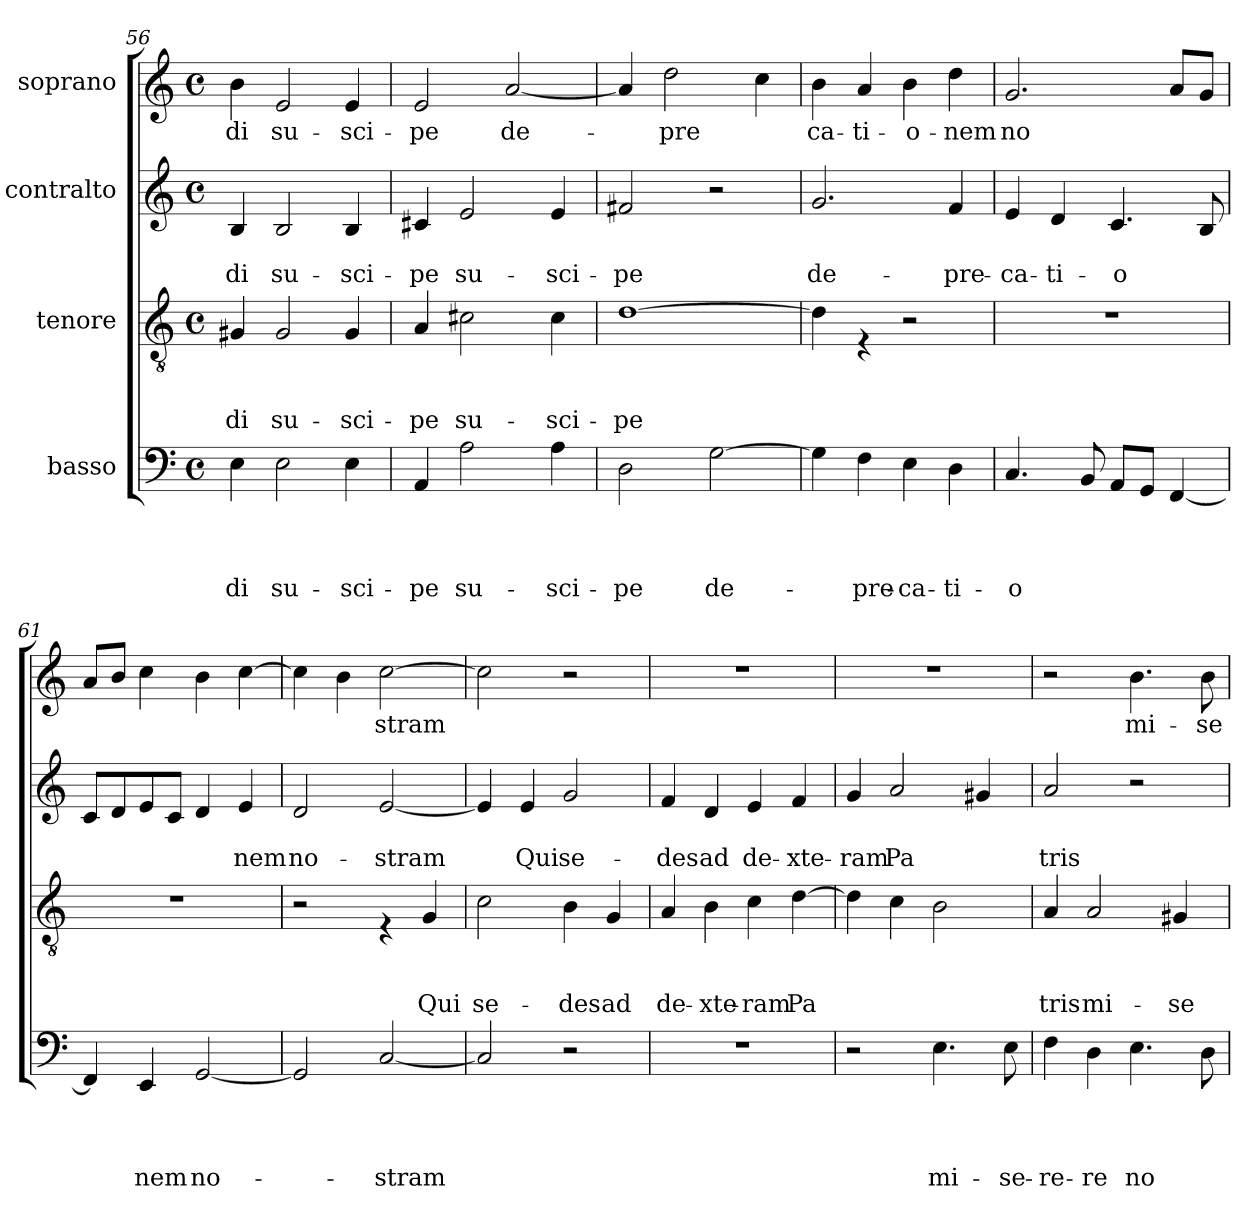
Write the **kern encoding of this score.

**kern	**text	**text	**text	**text	**kern	**text	**text	**text	**kern	**text	**text	**kern	**text
*part4	*part4	*part4	*part4	*part4	*part3	*part3	*part3	*part3	*part2	*part2	*part2	*part1	*part1
*staff4	*staff4	*staff4	*staff4	*staff4	*staff3	*staff3	*staff3	*staff3	*staff2	*staff2	*staff2	*staff1	*staff1
*I"basso	*	*	*	*	*I"tenore	*	*	*	*I"contralto	*	*	*I"soprano	*
*clefF4	*	*	*	*	*clefGv2	*	*	*	*clefG2	*	*	*clefG2	*
*k[]	*	*	*	*	*k[]	*	*	*	*k[]	*	*	*k[]	*
*C:	*	*	*	*	*C:	*	*	*	*C:	*	*	*C:	*
*M4/4	*	*	*	*	*M4/4	*	*	*	*M4/4	*	*	*M4/4	*
*met(c)	*	*	*	*	*met(c)	*	*	*	*met(c)	*	*	*met(c)	*
=56	=56	=56	=56	=56	=56	=56	=56	=56	=56	=56	=56	=56	=56
!	!	!	!	!LO:LY:b	!	!	!	!LO:LY:b	!	!	!LO:LY:b	!	!LO:LY:b
4E\	.	.	.	di	4G#X/	.	.	di	4B/	.	di	4b\	di
!	!	!	!	!LO:LY:b	!	!	!	!LO:LY:b	!	!	!LO:LY:b	!	!LO:LY:b
2E\	.	.	.	su-	2G#/	.	.	su-	2B/	.	su-	2e/	su-
!	!	!	!	!LO:LY:b	!	!	!	!LO:LY:b	!	!	!LO:LY:b	!	!LO:LY:b
4E\	.	.	.	-sci-	4G#/	.	.	-sci-	4B/	.	-sci-	4e/	-sci-
=57	=57	=57	=57	=57	=57	=57	=57	=57	=57	=57	=57	=57	=57
!	!	!	!	!LO:LY:b	!	!	!	!LO:LY:b	!	!	!LO:LY:b	!	!LO:LY:b
4AA/	.	.	.	-pe	4A/	.	.	-pe	4c#X/	.	-pe	2e/	-pe
!	!	!	!	!LO:LY:b	!	!	!	!LO:LY:b	!	!	!LO:LY:b	!	!
2A\	.	.	.	su-	2c#X\	.	.	su-	2e/	.	su-	.	.
!	!	!	!	!	!	!	!	!	!	!	!	!	!LO:LY:b
.	.	.	.	.	.	.	.	.	.	.	.	[<2a/	de-
!	!	!	!	!LO:LY:b	!	!	!	!LO:LY:b	!	!	!LO:LY:b	!	!
4A\	.	.	.	-sci-	4c#\	.	.	-sci-	4e/	.	-sci-	.	.
=58	=58	=58	=58	=58	=58	=58	=58	=58	=58	=58	=58	=58	=58
!	!	!	!	!LO:LY:b	!	!	!	!LO:LY:b	!	!	!LO:LY:b	!	!
2D\	.	.	.	-pe	[>1d	.	.	-pe	2f#X/	.	-pe	4a/]	.
!	!	!	!	!	!	!	!	!	!	!	!	!	!LO:LY:b
.	.	.	.	.	.	.	.	.	.	.	.	2dd\	-pre
!	!	!	!	!LO:LY:b	!	!	!	!	!	!	!	!	!
[>2G\	.	.	.	de-	.	.	.	.	2r	.	.	.	.
.	.	.	.	.	.	.	.	.	.	.	.	4cc\	.
!!LO:PB:g=z
=59	=59	=59	=59	=59	=59	=59	=59	=59	=59	=59	=59	=59	=59
!	!	!	!	!	!	!	!	!	!	!	!LO:LY:b	!	!LO:LY:b
4G\]	.	.	.	.	4d\]	.	.	.	2.g/	.	de-	4b\	ca-
!	!	!	!	!LO:LY:b	!	!	!	!	!	!	!	!	!LO:LY:b
4F\	.	.	.	-pre-	4rE	.	.	.	.	.	.	4a/	-ti-
!	!	!	!	!LO:LY:b	!	!	!	!	!	!	!	!	!LO:LY:b
4E\	.	.	.	-ca-	2r	.	.	.	.	.	.	4b\	-o-
!	!	!	!	!LO:LY:b	!	!	!	!	!	!	!LO:LY:b	!	!LO:LY:b
4D\	.	.	.	-ti-	.	.	.	.	4f/	.	-pre-	4dd\	-nem
=60	=60	=60	=60	=60	=60	=60	=60	=60	=60	=60	=60	=60	=60
!	!	!	!	!LO:LY:b	!	!	!	!	!	!	!LO:LY:b	!	!LO:LY:b
4.C/	.	.	.	-o	1r	.	.	.	4e/	.	-ca-	2.g/	no
!	!	!	!	!	!	!	!	!	!	!	!LO:LY:b	!	!
.	.	.	.	.	.	.	.	.	4d/	.	-ti-	.	.
8BB/	.	.	.	.	.	.	.	.	.	.	.	.	.
!	!	!	!	!	!	!	!	!	!	!	!LO:LY:b	!	!
8AA/L	.	.	.	.	.	.	.	.	4.c/	.	-o	.	.
8GG/J	.	.	.	.	.	.	.	.	.	.	.	.	.
[<4FF/	.	.	.	.	.	.	.	.	.	.	.	8a/L	.
.	.	.	.	.	.	.	.	.	8B/	.	.	8g/J	.
=61	=61	=61	=61	=61	=61	=61	=61	=61	=61	=61	=61	=61	=61
4FF/]	.	.	.	.	1r	.	.	.	8c/L	.	.	8a/L	.
.	.	.	.	.	.	.	.	.	8d/	.	.	8b/J	.
!	!	!	!	!LO:LY:b	!	!	!	!	!	!	!	!	!
4EE/	.	.	.	nem	.	.	.	.	8e/	.	.	4cc\	.
.	.	.	.	.	.	.	.	.	8c/J	.	.	.	.
!	!	!	!	!LO:LY:b	!	!	!	!	!	!	!	!	!
[<2GG/	.	.	.	no-	.	.	.	.	4d/	.	.	4b\	.
!	!	!	!	!	!	!	!	!	!	!	!LO:LY:b	!	!
.	.	.	.	.	.	.	.	.	4e/	.	nem	[>4cc\	.
=62	=62	=62	=62	=62	=62	=62	=62	=62	=62	=62	=62	=62	=62
!	!	!	!	!	!	!	!	!	!	!	!LO:LY:b	!	!
2GG/]	.	.	.	.	2r	.	.	.	2d/	.	no-	4cc\]	.
.	.	.	.	.	.	.	.	.	.	.	.	4b\	.
!	!	!	!	!LO:LY:b	!	!	!	!	!	!	!LO:LY:b	!	!LO:LY:b
[<2C/	.	.	.	-stram	4rE	.	.	.	[<2e/	.	-stram	[>2cc\	stram
!	!	!	!	!	!	!	!	!LO:LY:b	!	!	!	!	!
.	.	.	.	.	4G/	.	.	Qui	.	.	.	.	.
=63	=63	=63	=63	=63	=63	=63	=63	=63	=63	=63	=63	=63	=63
!	!	!	!	!	!	!	!	!LO:LY:b	!	!	!	!	!
2C/]	.	.	.	.	2c\	.	.	se-	4e/]	.	.	2cc\]	.
!	!	!	!	!	!	!	!	!	!	!	!LO:LY:b	!	!
.	.	.	.	.	.	.	.	.	4e/	.	Qui	.	.
!	!	!	!	!	!	!	!	!LO:LY:b	!	!	!LO:LY:b	!	!
2r	.	.	.	.	4B\	.	.	-des	2g/	.	se-	2r	.
!	!	!	!	!	!	!	!	!LO:LY:b	!	!	!	!	!
.	.	.	.	.	4G/	.	.	ad	.	.	.	.	.
!!LO:LB:g=z
=64	=64	=64	=64	=64	=64	=64	=64	=64	=64	=64	=64	=64	=64
!	!	!	!	!	!	!	!	!LO:LY:b	!	!	!LO:LY:b	!	!
1r	.	.	.	.	4A/	.	.	de-	4f/	.	-des	1r	.
!	!	!	!	!	!	!	!	!LO:LY:b	!	!	!LO:LY:b	!	!
.	.	.	.	.	4B\	.	.	-xte-	4d/	.	ad	.	.
!	!	!	!	!	!	!	!	!LO:LY:b	!	!	!LO:LY:b	!	!
.	.	.	.	.	4c\	.	.	-ram	4e/	.	de-	.	.
!	!	!	!	!	!	!	!	!LO:LY:b	!	!	!LO:LY:b	!	!
.	.	.	.	.	[>4d\	.	.	Pa	4f/	.	-xte-	.	.
=65	=65	=65	=65	=65	=65	=65	=65	=65	=65	=65	=65	=65	=65
!	!	!	!	!	!	!	!	!	!	!	!LO:LY:b	!	!
2r	.	.	.	.	4d\]	.	.	.	4g/	.	-ram	1r	.
!	!	!	!	!	!	!	!	!	!	!	!LO:LY:b	!	!
.	.	.	.	.	4c\	.	.	.	2a/	.	Pa	.	.
!	!	!	!	!LO:LY:b	!	!	!	!	!	!	!	!	!
4.E\	.	.	.	mi-	2B\	.	.	.	.	.	.	.	.
.	.	.	.	.	.	.	.	.	4g#X/	.	.	.	.
!	!	!	!	!LO:LY:b	!	!	!	!	!	!	!	!	!
8E\	.	.	.	-se-	.	.	.	.	.	.	.	.	.
=66	=66	=66	=66	=66	=66	=66	=66	=66	=66	=66	=66	=66	=66
!	!	!	!	!LO:LY:b	!	!	!	!LO:LY:b	!	!	!LO:LY:b	!	!
4F\	.	.	.	-re-	4A/	.	.	tris	2a/	.	tris	2r	.
!	!	!	!	!LO:LY:b	!	!	!	!LO:LY:b	!	!	!	!	!
4D\	.	.	.	-re	2A/	.	.	mi-	.	.	.	.	.
!	!	!	!	!LO:LY:b	!	!	!	!	!	!	!	!	!LO:LY:b
4.E\	.	.	.	no	.	.	.	.	2r	.	.	4.b\	mi-
!	!	!	!	!	!	!	!	!LO:LY:b	!	!	!	!	!
.	.	.	.	.	4G#X/	.	.	-se-	.	.	.	.	.
!	!	!	!	!	!	!	!	!	!	!	!	!	!LO:LY:b
8D\	.	.	.	.	.	.	.	.	.	.	.	8b\	-se-
=	=	=	=	=	=	=	=	=	=	=	=	=	=
*-	*-	*-	*-	*-	*-	*-	*-	*-	*-	*-	*-	*-	*-
